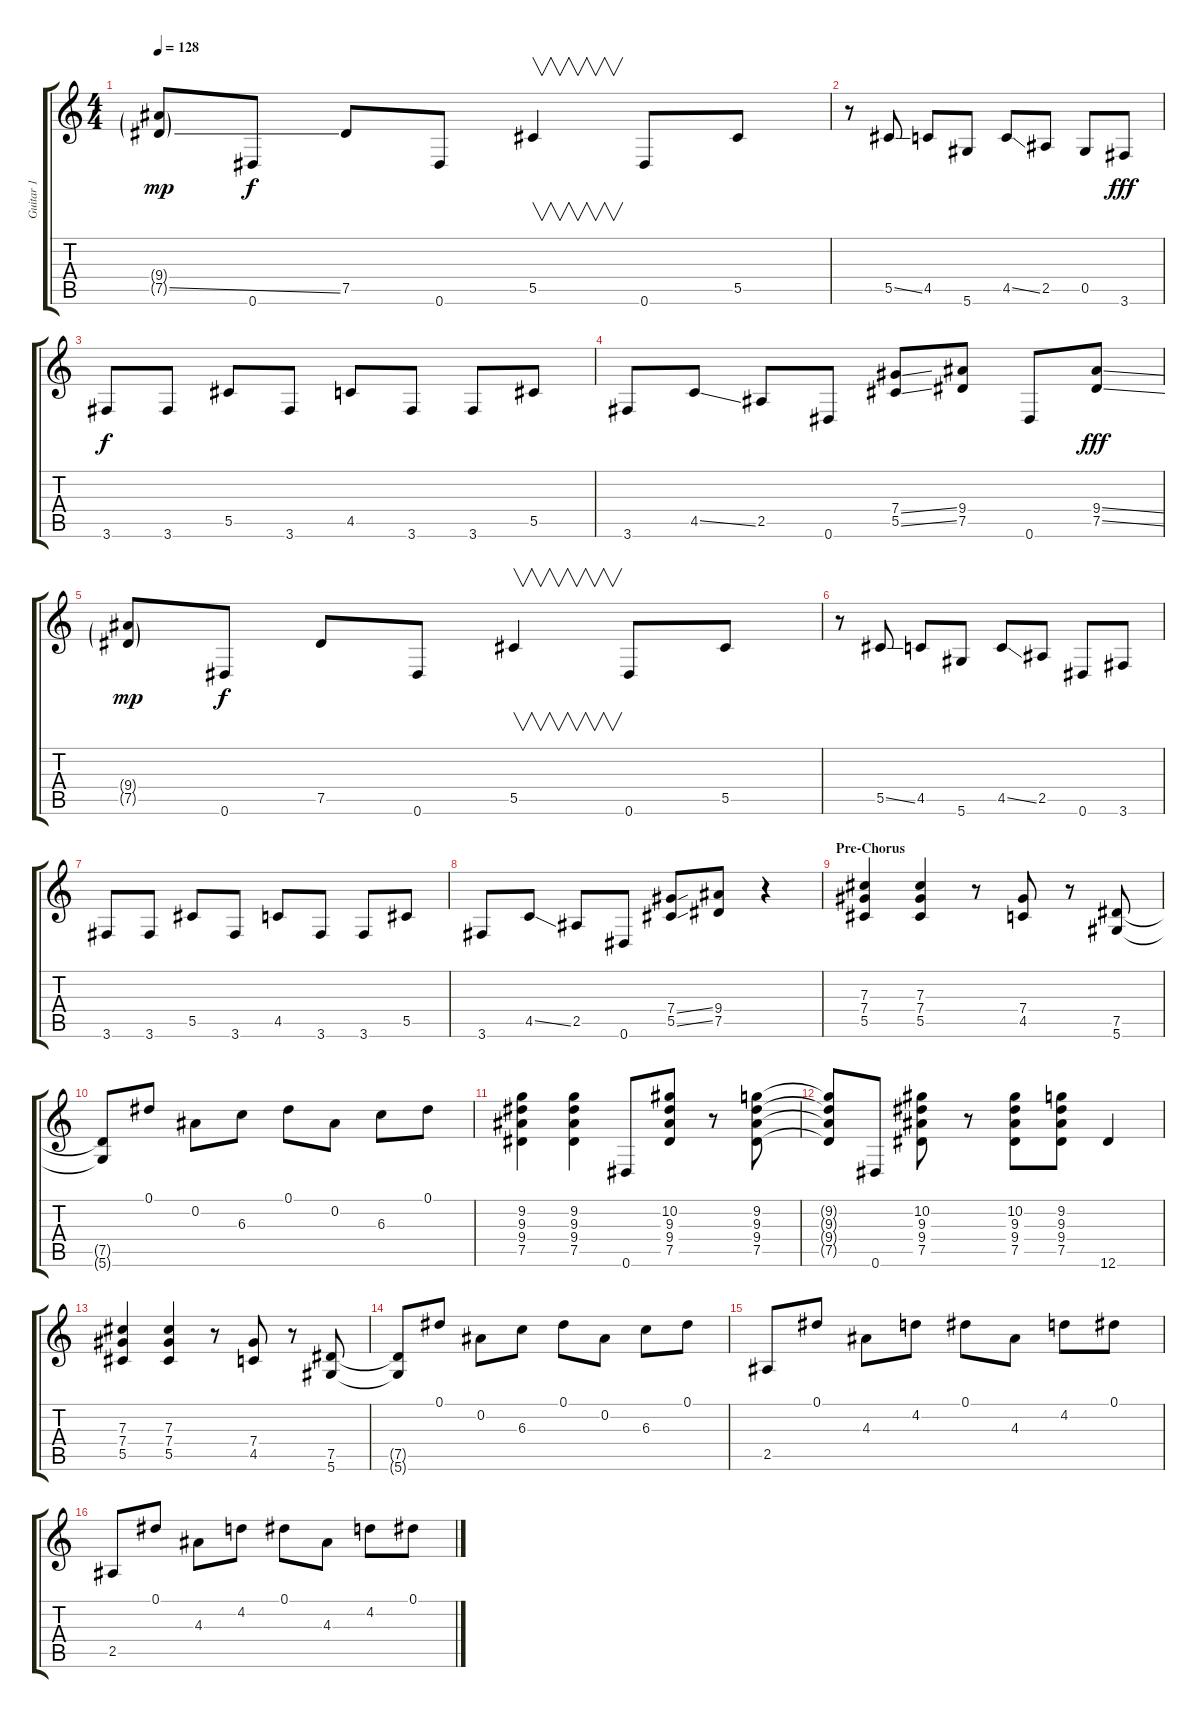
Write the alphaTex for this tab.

\track ("Guitar 1" "Guitar 1") {instrument distortionguitar}
\staff {score tabs}
\tuning (Eb4 Bb3 Gb3 Db3 Ab2 Eb2) {hide}
\ts (4 4)
\tempo 128
\clef g2
\ks c
(9.4{g} 7.5{ss g}).8{dy mp} 0.6.8{dy f} 7.5.8 0.6.8 5.5.4{v} 0.6.8 5.5.8 |
r.8 5.5{ss}.8 4.5.8 5.6.8 4.5{ss}.8 2.5.8 0.5.8 3.6.8{dy fff} |
3.6.8{dy f} 3.6.8 5.5.8 3.6.8 4.5.8 3.6.8 3.6.8 5.5.8 |
3.6.8 4.5{ss}.8 2.5.8 0.6.8 (7.4{ss} 5.5{ss}).8 (9.4 7.5).8 0.6.8 (9.4{ss} 7.5{ss}).8{dy fff} |
(9.4{g} 7.5{g}).8{dy mp} 0.6.8{dy f} 7.5.8 0.6.8 5.5.4{v} 0.6.8 5.5.8 |
r.8 5.5{ss}.8 4.5.8 5.6.8 4.5{ss}.8 2.5.8 0.6.8 3.6.8 |
3.6.8 3.6.8 5.5.8 3.6.8 4.5.8 3.6.8 3.6.8 5.5.8 |
3.6.8 4.5{ss}.8 2.5.8 0.6.8 (7.4{ss} 5.5{ss}).8 (9.4 7.5).8 r.4 |
\section ("" "Pre-Chorus")
(7.3 7.4 5.5).4 (7.3 7.4 5.5).4 r.8 (7.4 4.5).8 r.8 (7.5 5.6).8 |
(7.5{t} 5.6{t}).8 0.1.8 0.2.8 6.3.8 0.1.8 0.2.8 6.3.8 0.1.8 |
(9.2 9.3 9.4 7.5).4 (9.2 9.3 9.4 7.5).4 0.6.8 (10.2 9.3 9.4 7.5).8 r.8 (9.2 9.3 9.4 7.5).8 |
(9.2{t} 9.3{t} 9.4{t} 7.5{t}).8 0.6.8 (10.2 9.3 9.4 7.5).8 r.8 (10.2 9.3 9.4 7.5).8 (9.2 9.3 9.4 7.5).8 12.6.4 |
(7.3 7.4 5.5).4 (7.3 7.4 5.5).4 r.8 (7.4 4.5).8 r.8 (7.5 5.6).8 |
(7.5{t} 5.6{t}).8 0.1.8 0.2.8 6.3.8 0.1.8 0.2.8 6.3.8 0.1.8 |
2.5.8 0.1.8 4.3.8 4.2.8 0.1.8 4.3.8 4.2.8 0.1.8 |
2.5.8 0.1.8 4.3.8 4.2.8 0.1.8 4.3.8 4.2.8 0.1.8
